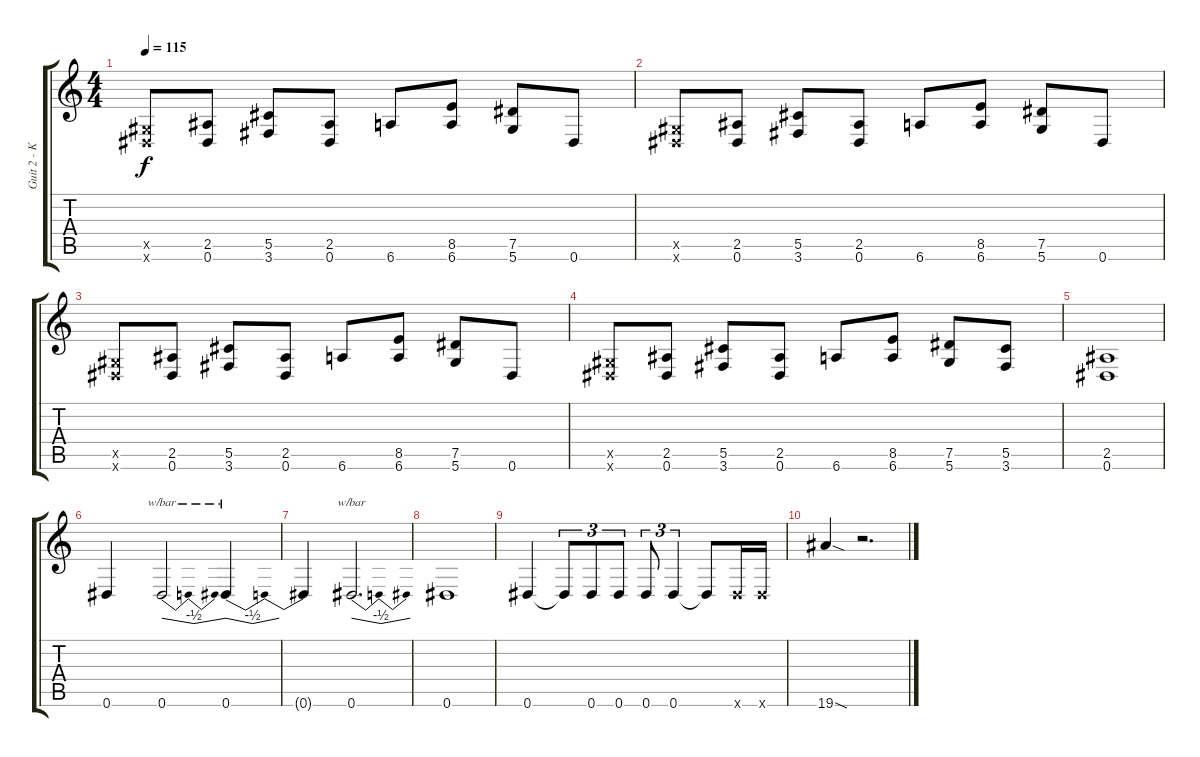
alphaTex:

\track ("Guit 2 - Kirk Hammett?" "Guit 2 - K") {instrument distortionguitar}
\staff {score tabs}
\tuning (Eb4 Bb3 Gb3 Db3 Ab2 Eb2) {hide}
\ts (4 4)
\tempo 115
\clef g2
\ks c
(0.5{x} 0.6{x}).8{dy f} (2.5 0.6).8 (5.5 3.6).8 (2.5 0.6).8 6.6.8 (8.5 6.6).8 (7.5 5.6).8 0.6.8 |
(0.5{x} 0.6{x}).8 (2.5 0.6).8 (5.5 3.6).8 (2.5 0.6).8 6.6.8 (8.5 6.6).8 (7.5 5.6).8 0.6.8 |
(0.5{x} 0.6{x}).8 (2.5 0.6).8 (5.5 3.6).8 (2.5 0.6).8 6.6.8 (8.5 6.6).8 (7.5 5.6).8 0.6.8 |
(0.5{x} 0.6{x}).8 (2.5 0.6).8 (5.5 3.6).8 (2.5 0.6).8 6.6.8 (8.5 6.6).8 (7.5 5.6).8 (5.5 3.6).8 |
(2.5 0.6).1 |
0.6.4 0.6.2{tbe (dip default 0 0 30 -2 60 0)} 0.6.4{tbe (dip default 0 0 30 -2 60 0)} |
0.6{t}.4 0.6.2{d tbe (dip default 0 0 30 -2 60 0)} |
0.6.1 |
0.6.4 0.6{t}.8{tu (3 2)} 0.6.8{tu (3 2)} 0.6.8{tu (3 2)} 0.6.8{tu (3 2)} 0.6.4{tu (3 2)} 0.6{t}.8 0.6{x}.16 0.6{x}.16 |
19.6{sod}.4 r.2{d}
